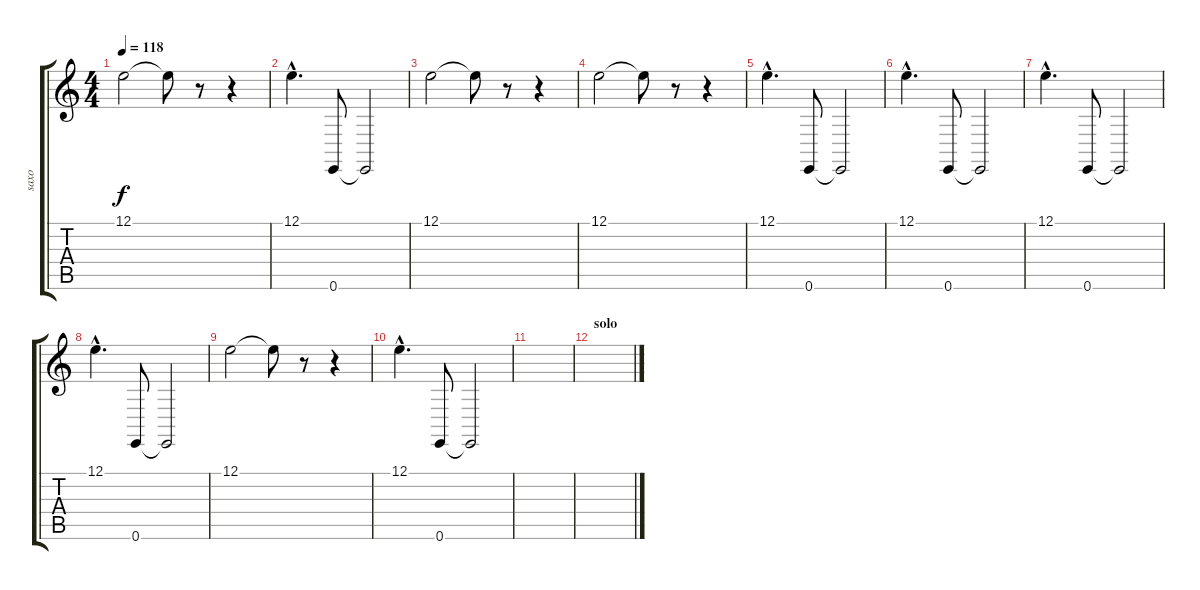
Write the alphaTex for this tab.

\track ("saxo" "saxo") {instrument tenorsax}
\staff {score tabs}
\tuning (E4 B3 G3 D3 A2 E2) {hide}
\ts (4 4)
\tempo 118
\clef g2
\ks c
12.1.2{dy f} 12.1{t}.8 r.8 r.4 |
12.1{hac}.4{d} 0.6.8 0.6{t}.2 |
12.1.2 12.1{t}.8 r.8 r.4 |
12.1.2 12.1{t}.8 r.8 r.4 |
12.1{hac}.4{d} 0.6.8 0.6{t}.2 |
12.1{hac}.4{d} 0.6.8 0.6{t}.2 |
12.1{hac}.4{d} 0.6.8 0.6{t}.2 |
12.1{hac}.4{d} 0.6.8 0.6{t}.2 |
12.1.2 12.1{t}.8 r.8 r.4 |
12.1{hac}.4{d} 0.6.8 0.6{t}.2 |
|
\section ("" "solo")
